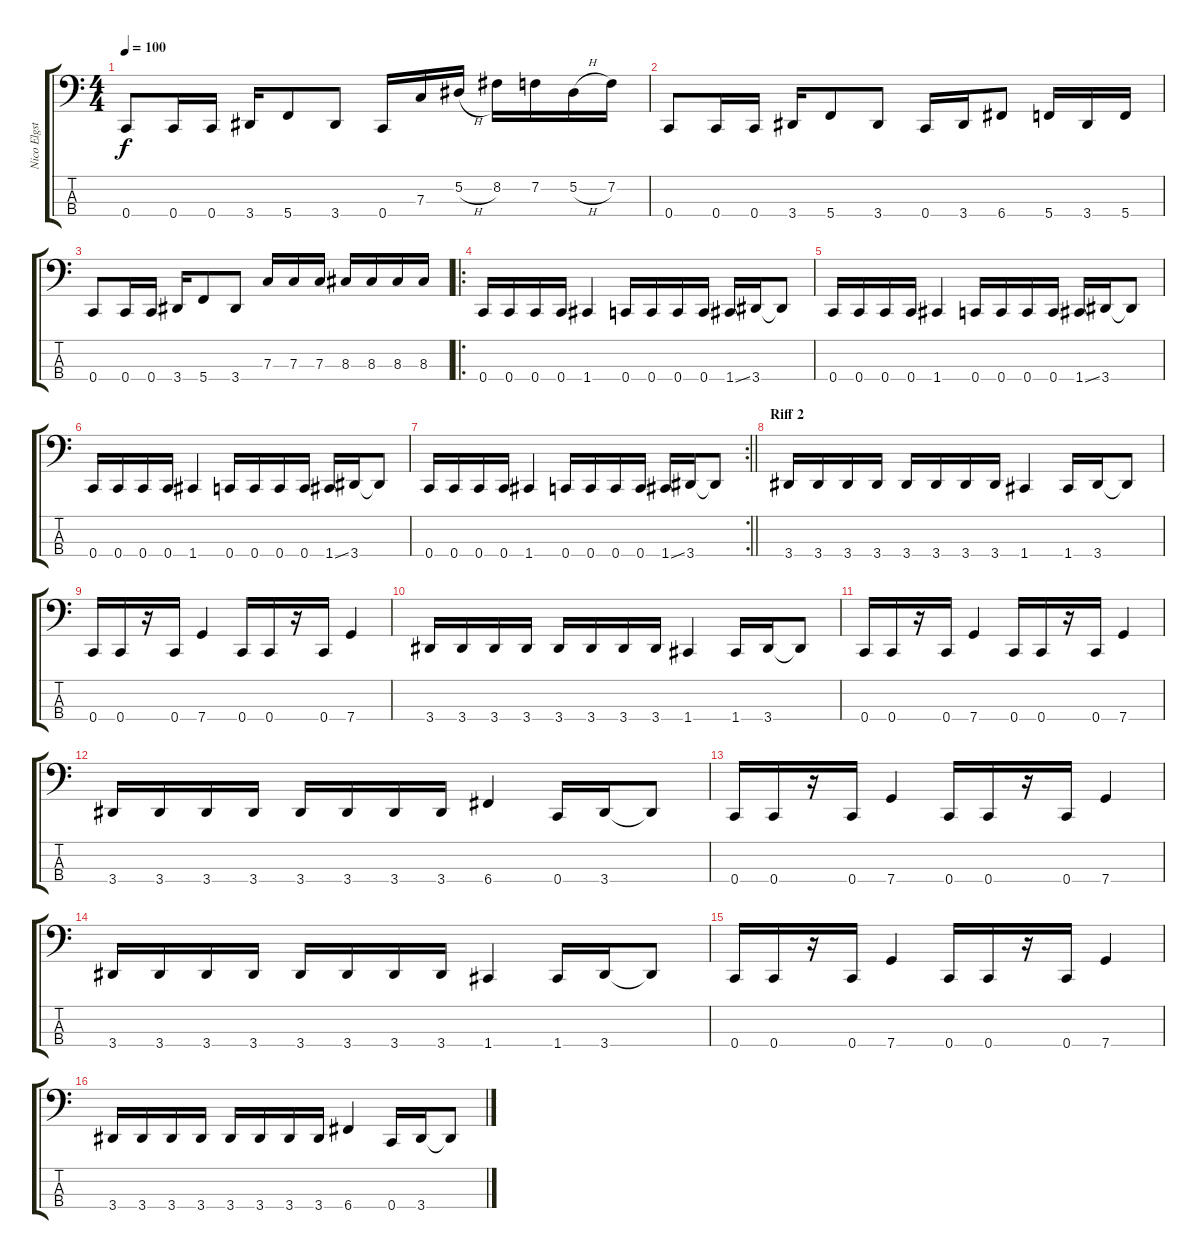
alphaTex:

\track ("Nico Elgstrand" "Nico Elgst") {instrument electricbasspick}
\staff {score tabs}
\tuning (Eb2 Bb1 F1 C1) {hide}
\ts (4 4)
\tempo 100
\clef f4
\ks c
0.4.8{dy f} 0.4.16 0.4.16 3.4.16 5.4.8 3.4.8 0.4.16 7.3.16 5.2{h}.16 8.2.16 7.2.16 5.2{h}.16 7.2.16 |
0.4.8 0.4.16 0.4.16 3.4.16 5.4.8 3.4.8 0.4.16 3.4.16 6.4.8 5.4.16 3.4.16 5.4.16 |
0.4.8 0.4.16 0.4.16 3.4.16 5.4.8 3.4.8 7.3.16 7.3.16 7.3.16 8.3.16 8.3.16 8.3.16 8.3.16 |
\ro
0.4.16 0.4.16 0.4.16 0.4.16 1.4.4 0.4.16 0.4.16 0.4.16 0.4.16 1.4{ss}.16 3.4.16 3.4{t}.8 |
0.4.16 0.4.16 0.4.16 0.4.16 1.4.4 0.4.16 0.4.16 0.4.16 0.4.16 1.4{ss}.16 3.4.16 3.4{t}.8 |
0.4.16 0.4.16 0.4.16 0.4.16 1.4.4 0.4.16 0.4.16 0.4.16 0.4.16 1.4{ss}.16 3.4.16 3.4{t}.8 |
\rc 2
\barLineRight lightlight
0.4.16 0.4.16 0.4.16 0.4.16 1.4.4 0.4.16 0.4.16 0.4.16 0.4.16 1.4{ss}.16 3.4.16 3.4{t}.8 |
\section ("" "Riff 2")
3.4.16 3.4.16 3.4.16 3.4.16 3.4.16 3.4.16 3.4.16 3.4.16 1.4.4 1.4.16 3.4.16 3.4{t}.8 |
0.4.16 0.4.16 r.16 0.4.16 7.4.4 0.4.16 0.4.16 r.16 0.4.16 7.4.4 |
3.4.16 3.4.16 3.4.16 3.4.16 3.4.16 3.4.16 3.4.16 3.4.16 1.4.4 1.4.16 3.4.16 3.4{t}.8 |
0.4.16 0.4.16 r.16 0.4.16 7.4.4 0.4.16 0.4.16 r.16 0.4.16 7.4.4 |
3.4.16 3.4.16 3.4.16 3.4.16 3.4.16 3.4.16 3.4.16 3.4.16 6.4.4 0.4.16 3.4.16 3.4{t}.8 |
0.4.16 0.4.16 r.16 0.4.16 7.4.4 0.4.16 0.4.16 r.16 0.4.16 7.4.4 |
3.4.16 3.4.16 3.4.16 3.4.16 3.4.16 3.4.16 3.4.16 3.4.16 1.4.4 1.4.16 3.4.16 3.4{t}.8 |
0.4.16 0.4.16 r.16 0.4.16 7.4.4 0.4.16 0.4.16 r.16 0.4.16 7.4.4 |
3.4.16 3.4.16 3.4.16 3.4.16 3.4.16 3.4.16 3.4.16 3.4.16 6.4.4 0.4.16 3.4.16 3.4{t}.8
